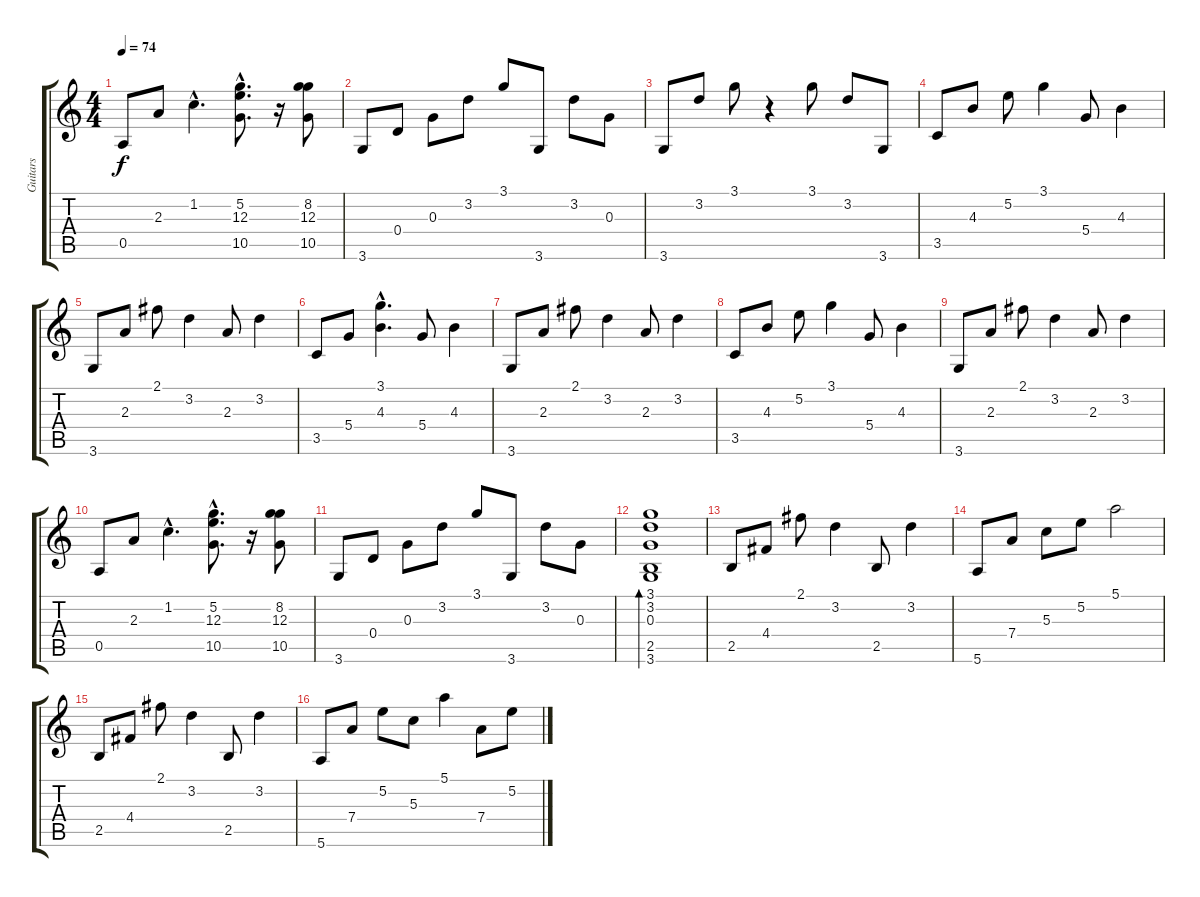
\track ("Guitars" "Guitars") {instrument acousticguitarsteel}
\staff {score tabs}
\tuning (E4 B3 G3 D3 A2 E2) {hide}
\ts (4 4)
\tempo 74
\clef g2
\ks c
0.5.8{dy f} 2.3.8 1.2{hac}.4{d} (5.2{hac} 12.3{hac} 10.5{hac}).8{d} r.16 (8.2 12.3 10.5).8 |
3.6.8 0.4.8 0.3.8 3.2.8 3.1.8 3.6.8 3.2.8 0.3.8 |
3.6.8 3.2.8 3.1.8 r.4 3.1.8 3.2.8 3.6.8 |
3.5.8 4.3.8 5.2.8 3.1.4 5.4.8 4.3.4 |
3.6.8 2.3.8 2.1.8 3.2.4 2.3.8 3.2.4 |
3.5.8 5.4.8 (3.1{hac} 4.3{hac}).4{d} 5.4.8 4.3.4 |
3.6.8 2.3.8 2.1.8 3.2.4 2.3.8 3.2.4 |
3.5.8 4.3.8 5.2.8 3.1.4 5.4.8 4.3.4 |
3.6.8 2.3.8 2.1.8 3.2.4 2.3.8 3.2.4 |
0.5.8 2.3.8 1.2{hac}.4{d} (5.2{hac} 12.3{hac} 10.5{hac}).8{d} r.16 (8.2 12.3 10.5).8 |
3.6.8 0.4.8 0.3.8 3.2.8 3.1.8 3.6.8 3.2.8 0.3.8 |
(3.1 3.2 0.3 2.5 3.6).1{bd 60} |
2.5.8 4.4.8 2.1.8 3.2.4 2.5.8 3.2.4 |
5.6.8 7.4.8 5.3.8 5.2.8 5.1.2 |
2.5.8 4.4.8 2.1.8 3.2.4 2.5.8 3.2.4 |
5.6.8 7.4.8 5.2.8 5.3.8 5.1.4 7.4.8 5.2.8
